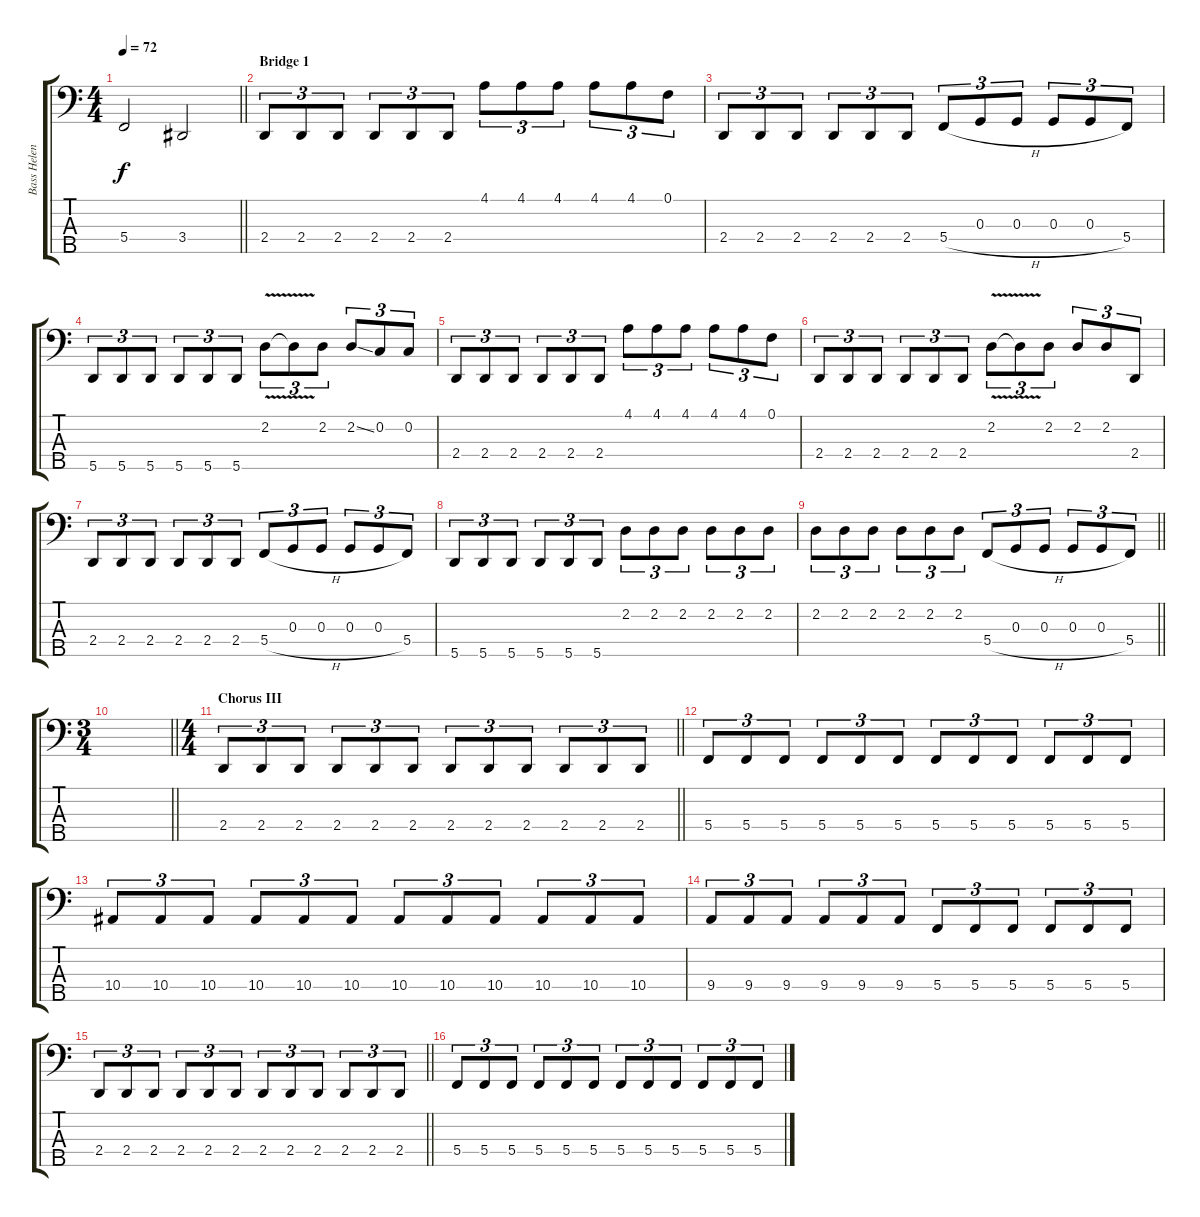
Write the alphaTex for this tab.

\track ("Bass Helen" "Bass Helen") {mute instrument electricbasspick}
\staff {score tabs}
\tuning (F2 C2 G1 C1 A0) {hide}
\ts (4 4)
\tempo 72
\clef f4
\barLineRight lightlight
\ks c
5.4.2{dy f} 3.4.2 |
\section ("" "Bridge 1")
2.4.8{tu (3 2)} 2.4.8{tu (3 2)} 2.4.8{tu (3 2)} 2.4.8{tu (3 2)} 2.4.8{tu (3 2)} 2.4.8{tu (3 2)} 4.1.8{tu (3 2)} 4.1.8{tu (3 2)} 4.1.8{tu (3 2)} 4.1.8{tu (3 2)} 4.1.8{tu (3 2)} 0.1.8{tu (3 2)} |
2.4.8{tu (3 2)} 2.4.8{tu (3 2)} 2.4.8{tu (3 2)} 2.4.8{tu (3 2)} 2.4.8{tu (3 2)} 2.4.8{tu (3 2)} 5.4{h}.8{tu (3 2)} 0.3.8{tu (3 2)} 0.3.8{tu (3 2)} 0.3.8{tu (3 2)} 0.3.8{tu (3 2)} 5.4.8{tu (3 2)} |
5.5.8{tu (3 2)} 5.5.8{tu (3 2)} 5.5.8{tu (3 2)} 5.5.8{tu (3 2)} 5.5.8{tu (3 2)} 5.5.8{tu (3 2)} 2.2{v}.8{tu (3 2)} 2.2{v t}.8{tu (3 2)} 2.2.8{tu (3 2)} 2.2{ss}.8{tu (3 2)} 0.2.8{tu (3 2)} 0.2.8{tu (3 2)} |
2.4.8{tu (3 2)} 2.4.8{tu (3 2)} 2.4.8{tu (3 2)} 2.4.8{tu (3 2)} 2.4.8{tu (3 2)} 2.4.8{tu (3 2)} 4.1.8{tu (3 2)} 4.1.8{tu (3 2)} 4.1.8{tu (3 2)} 4.1.8{tu (3 2)} 4.1.8{tu (3 2)} 0.1.8{tu (3 2)} |
2.4.8{tu (3 2)} 2.4.8{tu (3 2)} 2.4.8{tu (3 2)} 2.4.8{tu (3 2)} 2.4.8{tu (3 2)} 2.4.8{tu (3 2)} 2.2{v}.8{tu (3 2)} 2.2{v t}.8{tu (3 2)} 2.2.8{tu (3 2)} 2.2.8{tu (3 2)} 2.2.8{tu (3 2)} 2.4.8{tu (3 2)} |
2.4.8{tu (3 2)} 2.4.8{tu (3 2)} 2.4.8{tu (3 2)} 2.4.8{tu (3 2)} 2.4.8{tu (3 2)} 2.4.8{tu (3 2)} 5.4{h}.8{tu (3 2)} 0.3.8{tu (3 2)} 0.3.8{tu (3 2)} 0.3.8{tu (3 2)} 0.3.8{tu (3 2)} 5.4.8{tu (3 2)} |
5.5.8{tu (3 2)} 5.5.8{tu (3 2)} 5.5.8{tu (3 2)} 5.5.8{tu (3 2)} 5.5.8{tu (3 2)} 5.5.8{tu (3 2)} 2.2.8{tu (3 2)} 2.2.8{tu (3 2)} 2.2.8{tu (3 2)} 2.2.8{tu (3 2)} 2.2.8{tu (3 2)} 2.2.8{tu (3 2)} |
\barLineRight lightlight
2.2.8{tu (3 2)} 2.2.8{tu (3 2)} 2.2.8{tu (3 2)} 2.2.8{tu (3 2)} 2.2.8{tu (3 2)} 2.2.8{tu (3 2)} 5.4{h}.8{tu (3 2)} 0.3.8{tu (3 2)} 0.3.8{tu (3 2)} 0.3.8{tu (3 2)} 0.3.8{tu (3 2)} 5.4.8{tu (3 2)} |
\ts (3 4)
\barLineRight lightlight
|
\ts (4 4)
\section ("" "Chorus III")
\barLineRight lightlight
2.4.8{tu (3 2)} 2.4.8{tu (3 2)} 2.4.8{tu (3 2)} 2.4.8{tu (3 2)} 2.4.8{tu (3 2)} 2.4.8{tu (3 2)} 2.4.8{tu (3 2)} 2.4.8{tu (3 2)} 2.4.8{tu (3 2)} 2.4.8{tu (3 2)} 2.4.8{tu (3 2)} 2.4.8{tu (3 2)} |
\section ("" "")
5.4.8{tu (3 2)} 5.4.8{tu (3 2)} 5.4.8{tu (3 2)} 5.4.8{tu (3 2)} 5.4.8{tu (3 2)} 5.4.8{tu (3 2)} 5.4.8{tu (3 2)} 5.4.8{tu (3 2)} 5.4.8{tu (3 2)} 5.4.8{tu (3 2)} 5.4.8{tu (3 2)} 5.4.8{tu (3 2)} |
10.4.8{tu (3 2)} 10.4.8{tu (3 2)} 10.4.8{tu (3 2)} 10.4.8{tu (3 2)} 10.4.8{tu (3 2)} 10.4.8{tu (3 2)} 10.4.8{tu (3 2)} 10.4.8{tu (3 2)} 10.4.8{tu (3 2)} 10.4.8{tu (3 2)} 10.4.8{tu (3 2)} 10.4.8{tu (3 2)} |
9.4.8{tu (3 2)} 9.4.8{tu (3 2)} 9.4.8{tu (3 2)} 9.4.8{tu (3 2)} 9.4.8{tu (3 2)} 9.4.8{tu (3 2)} 5.4.8{tu (3 2)} 5.4.8{tu (3 2)} 5.4.8{tu (3 2)} 5.4.8{tu (3 2)} 5.4.8{tu (3 2)} 5.4.8{tu (3 2)} |
\barLineRight lightlight
2.4.8{tu (3 2)} 2.4.8{tu (3 2)} 2.4.8{tu (3 2)} 2.4.8{tu (3 2)} 2.4.8{tu (3 2)} 2.4.8{tu (3 2)} 2.4.8{tu (3 2)} 2.4.8{tu (3 2)} 2.4.8{tu (3 2)} 2.4.8{tu (3 2)} 2.4.8{tu (3 2)} 2.4.8{tu (3 2)} |
5.4.8{tu (3 2)} 5.4.8{tu (3 2)} 5.4.8{tu (3 2)} 5.4.8{tu (3 2)} 5.4.8{tu (3 2)} 5.4.8{tu (3 2)} 5.4.8{tu (3 2)} 5.4.8{tu (3 2)} 5.4.8{tu (3 2)} 5.4.8{tu (3 2)} 5.4.8{tu (3 2)} 5.4.8{tu (3 2)}
